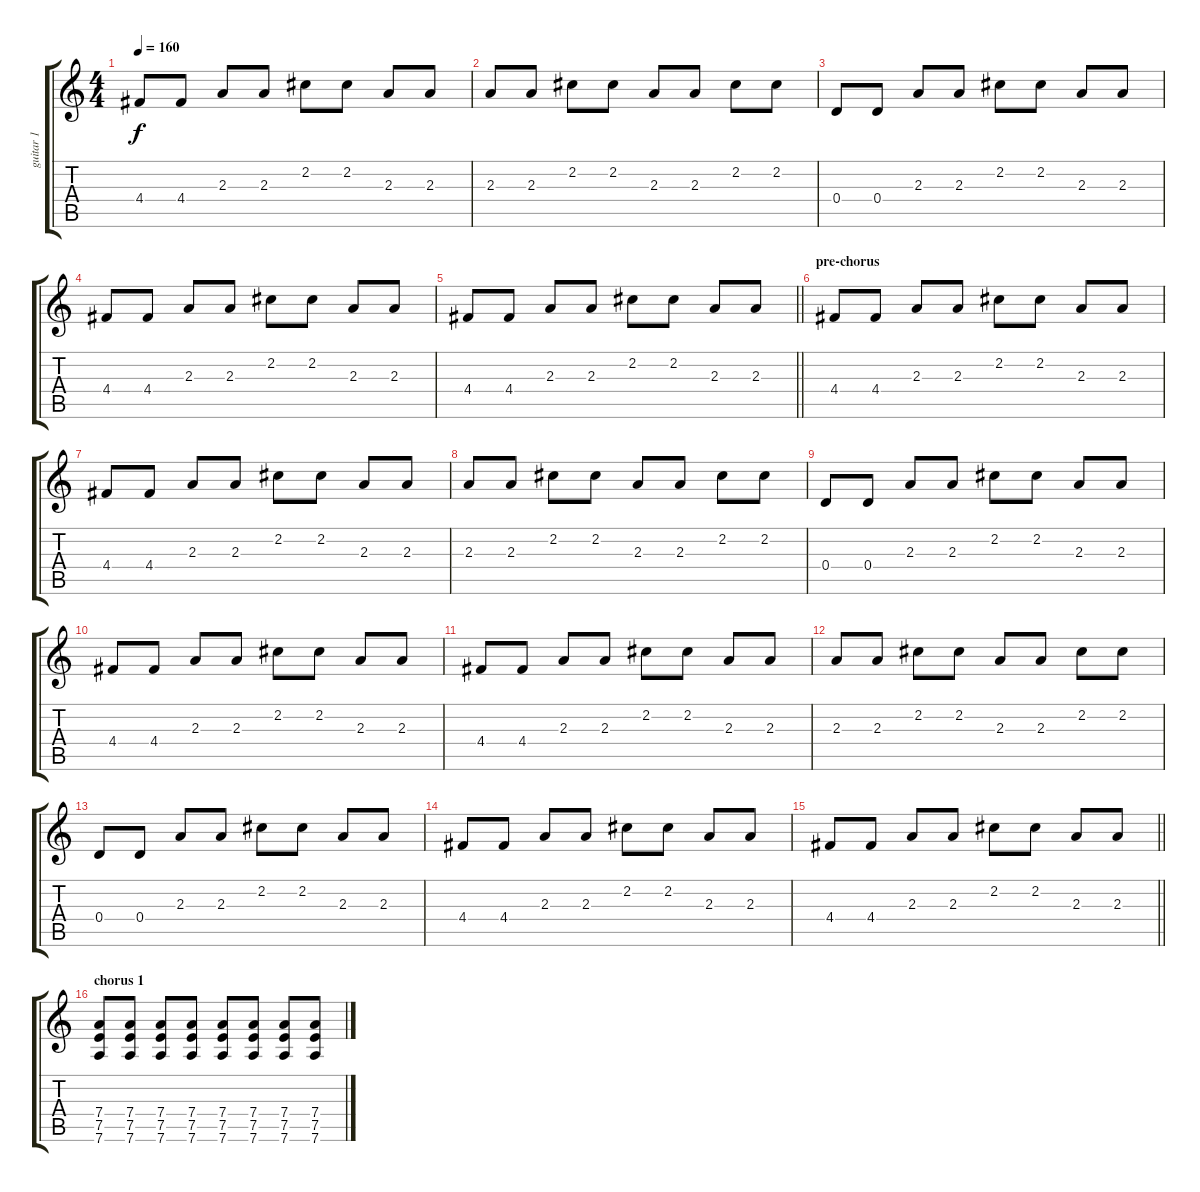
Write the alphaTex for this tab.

\track ("guitar 1" "guitar 1") {instrument overdrivenguitar}
\staff {score tabs}
\tuning (E4 B3 G3 D3 A2 D2) {hide}
\ts (4 4)
\tempo 160
\clef g2
\ks c
4.4.8{dy f} 4.4.8 2.3.8 2.3.8 2.2.8 2.2.8 2.3.8 2.3.8 |
2.3.8 2.3.8 2.2.8 2.2.8 2.3.8 2.3.8 2.2.8 2.2.8 |
0.4.8 0.4.8 2.3.8 2.3.8 2.2.8 2.2.8 2.3.8 2.3.8 |
4.4.8 4.4.8 2.3.8 2.3.8 2.2.8 2.2.8 2.3.8 2.3.8 |
\barLineRight lightlight
4.4.8 4.4.8 2.3.8 2.3.8 2.2.8 2.2.8 2.3.8 2.3.8 |
\section ("" "pre-chorus")
4.4.8 4.4.8 2.3.8 2.3.8 2.2.8 2.2.8 2.3.8 2.3.8 |
4.4.8 4.4.8 2.3.8 2.3.8 2.2.8 2.2.8 2.3.8 2.3.8 |
2.3.8 2.3.8 2.2.8 2.2.8 2.3.8 2.3.8 2.2.8 2.2.8 |
0.4.8 0.4.8 2.3.8 2.3.8 2.2.8 2.2.8 2.3.8 2.3.8 |
4.4.8 4.4.8 2.3.8 2.3.8 2.2.8 2.2.8 2.3.8 2.3.8 |
4.4.8 4.4.8 2.3.8 2.3.8 2.2.8 2.2.8 2.3.8 2.3.8 |
2.3.8 2.3.8 2.2.8 2.2.8 2.3.8 2.3.8 2.2.8 2.2.8 |
0.4.8 0.4.8 2.3.8 2.3.8 2.2.8 2.2.8 2.3.8 2.3.8 |
4.4.8 4.4.8 2.3.8 2.3.8 2.2.8 2.2.8 2.3.8 2.3.8 |
\barLineRight lightlight
4.4.8 4.4.8 2.3.8 2.3.8 2.2.8 2.2.8 2.3.8 2.3.8 |
\section ("" "chorus 1")
(7.4 7.5 7.6).8 (7.4 7.5 7.6).8 (7.4 7.5 7.6).8 (7.4 7.5 7.6).8 (7.4 7.5 7.6).8 (7.4 7.5 7.6).8 (7.4 7.5 7.6).8 (7.4 7.5 7.6).8
